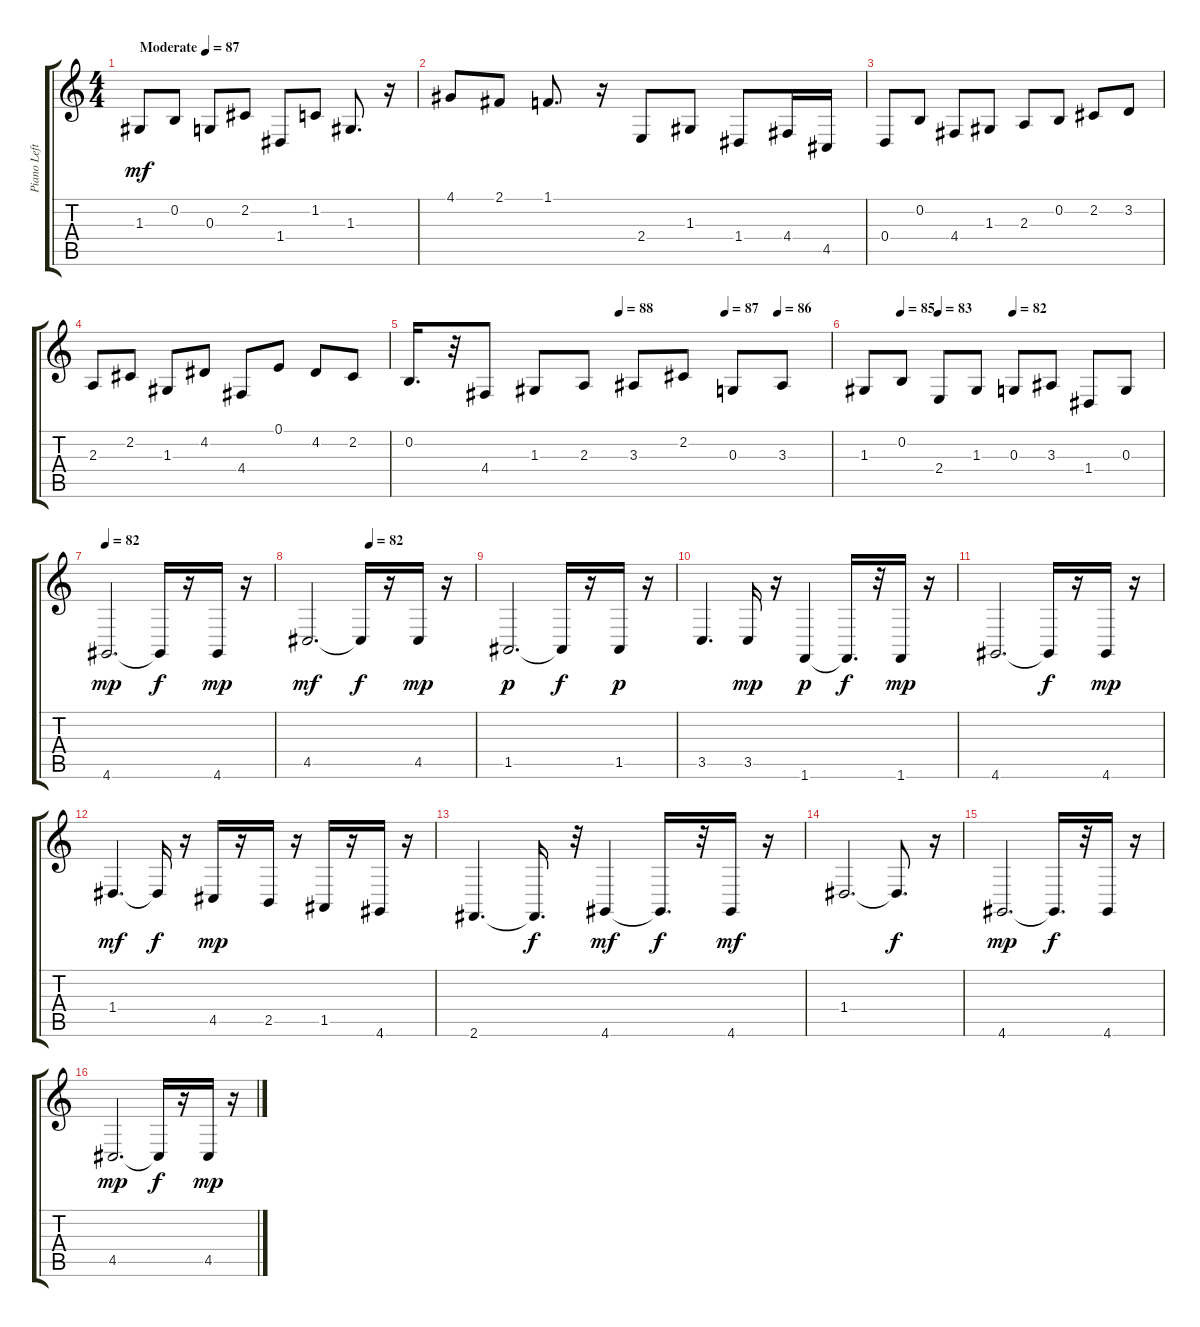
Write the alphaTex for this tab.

\track ("Piano Left Hand" "Piano Left") {instrument acousticgrandpiano}
\staff {score tabs}
\tuning (E4 B3 G3 D3 A2 E2) {hide}
\ts (4 4)
\tempo (87 "Moderate")
\clef g2
\ks c
1.3.8{dy mf instrument acousticgrandpiano} 0.2.8 0.3.8 2.2.8 1.4.8 1.2.8 1.3.8{d} r.16 |
4.1.8 2.1.8 1.1.8{d} r.16 2.4.8 1.3.8 1.4.8 4.4.16 4.5.16 |
0.4.8 0.2.8 4.4.8 1.3.8 2.3.8 0.2.8 2.2.8 3.2.8 |
2.3.8 2.2.8 1.3.8 4.2.8 4.4.8 0.1.8 4.2.8 2.2.8 |
\tempo (88 0.5)
\tempo (87 0.75)
\tempo (86 0.875)
0.2.16{d} r.32 4.4.8 1.3.8 2.3.8 3.3.8 2.2.8 0.3.8 3.3.8 |
\tempo (85 0.125)
\tempo (83 0.25)
\tempo (82 0.5)
1.3.8 0.2.8 2.4.8 1.3.8 0.3.8 3.3.8 1.4.8 0.3.8 |
\tempo 82
4.6.2{d dy mp} 4.6{t}.16{dy f} r.16 4.6.16{dy mp} r.16 |
\tempo (82 0.375)
4.5.2{d dy mf} 4.5{t}.16{dy f} r.16 4.5.16{dy mp} r.16 |
1.5.2{d dy p} 1.5{t}.16{dy f} r.16 1.5.16{dy p} r.16 |
3.5.4{d} 3.5.16{dy mp} r.16 1.6.4{dy p} 1.6{t}.16{d dy f} r.32 1.6.16{dy mp} r.16 |
4.6.2{d} 4.6{t}.16{dy f} r.16 4.6.16{dy mp} r.16 |
1.4.4{d dy mf} 1.4{t}.16{dy f} r.16 4.5.16{dy mp} r.16 2.5.16 r.16 1.5.16 r.16 4.6.16 r.16 |
2.6.4{d} 2.6{t}.16{d dy f} r.32 4.6.4{dy mf} 4.6{t}.16{d dy f} r.32 4.6.16{dy mf} r.16 |
1.4.2{d} 1.4{t}.8{d dy f} r.16 |
4.6.2{d dy mp} 4.6{t}.16{d dy f} r.32 4.6.16 r.16 |
4.5.2{d dy mp} 4.5{t}.16{dy f} r.16 4.5.16{dy mp} r.16
